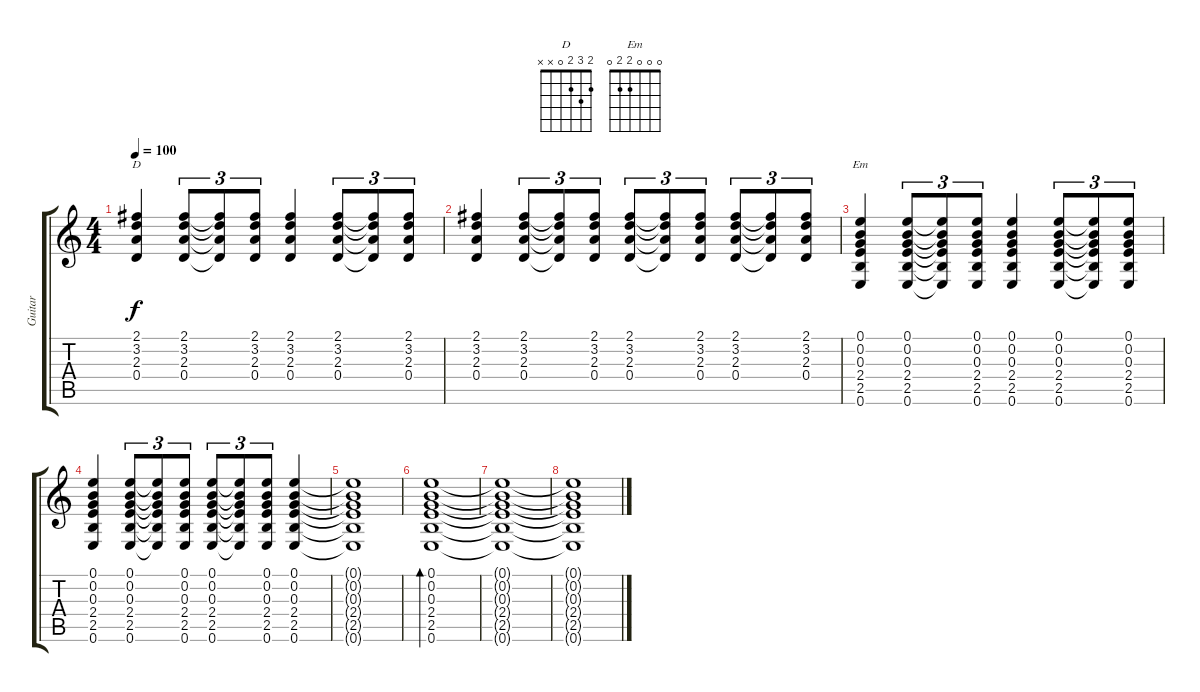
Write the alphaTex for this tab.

\track ("Guitar" "Guitar") {instrument acousticguitarsteel}
\staff {score tabs}
\tuning (E4 B3 G3 D3 A2 E2) {hide}
\chord ("D" 2 3 2 0 x x)
\chord ("Em" 0 0 0 2 2 0)
\ts (4 4)
\tempo 100
\clef g2
\ks c
(2.1 3.2 2.3 0.4).4{ch "D" dy f} (2.1 3.2 2.3 0.4).8{tu (3 2)} (2.1{t} 3.2{t} 2.3{t} 0.4{t}).8{tu (3 2)} (2.1 3.2 2.3 0.4).8{tu (3 2)} (2.1 3.2 2.3 0.4).4 (2.1 3.2 2.3 0.4).8{tu (3 2)} (2.1{t} 3.2{t} 2.3{t} 0.4{t}).8{tu (3 2)} (2.1 3.2 2.3 0.4).8{tu (3 2)} |
(2.1 3.2 2.3 0.4).4 (2.1 3.2 2.3 0.4).8{tu (3 2)} (2.1{t} 3.2{t} 2.3{t} 0.4{t}).8{tu (3 2)} (2.1 3.2 2.3 0.4).8{tu (3 2)} (2.1 3.2 2.3 0.4).8{tu (3 2)} (2.1{t} 3.2{t} 2.3{t} 0.4{t}).8{tu (3 2)} (2.1 3.2 2.3 0.4).8{tu (3 2)} (2.1 3.2 2.3 0.4).8{tu (3 2)} (2.1{t} 3.2{t} 2.3{t} 0.4{t}).8{tu (3 2)} (2.1 3.2 2.3 0.4).8{tu (3 2)} |
(0.1 0.2 0.3 2.4 2.5 0.6).4{ch "Em"} (0.1 0.2 0.3 2.4 2.5 0.6).8{tu (3 2)} (0.1{t} 0.2{t} 0.3{t} 2.4{t} 2.5{t} 0.6{t}).8{tu (3 2)} (0.1 0.2 0.3 2.4 2.5 0.6).8{tu (3 2)} (0.1 0.2 0.3 2.4 2.5 0.6).4 (0.1 0.2 0.3 2.4 2.5 0.6).8{tu (3 2)} (0.1{t} 0.2{t} 0.3{t} 2.4{t} 2.5{t} 0.6{t}).8{tu (3 2)} (0.1 0.2 0.3 2.4 2.5 0.6).8{tu (3 2)} |
(0.1 0.2 0.3 2.4 2.5 0.6).4 (0.1 0.2 0.3 2.4 2.5 0.6).8{tu (3 2)} (0.1{t} 0.2{t} 0.3{t} 2.4{t} 2.5{t} 0.6{t}).8{tu (3 2)} (0.1 0.2 0.3 2.4 2.5 0.6).8{tu (3 2)} (0.1 0.2 0.3 2.4 2.5 0.6).8{tu (3 2)} (0.1{t} 0.2{t} 0.3{t} 2.4{t} 2.5{t} 0.6{t}).8{tu (3 2)} (0.1 0.2 0.3 2.4 2.5 0.6).8{tu (3 2)} (0.1 0.2 0.3 2.4 2.5 0.6).4 |
(0.1{t} 0.2{t} 0.3{t} 2.4{t} 2.5{t} 0.6{t}).1 |
(0.1 0.2 0.3 2.4 2.5 0.6).1{bd 240} |
(0.1{t} 0.2{t} 0.3{t} 2.4{t} 2.5{t} 0.6{t}).1 |
(0.1{t} 0.2{t} 0.3{t} 2.4{t} 2.5{t} 0.6{t}).1
